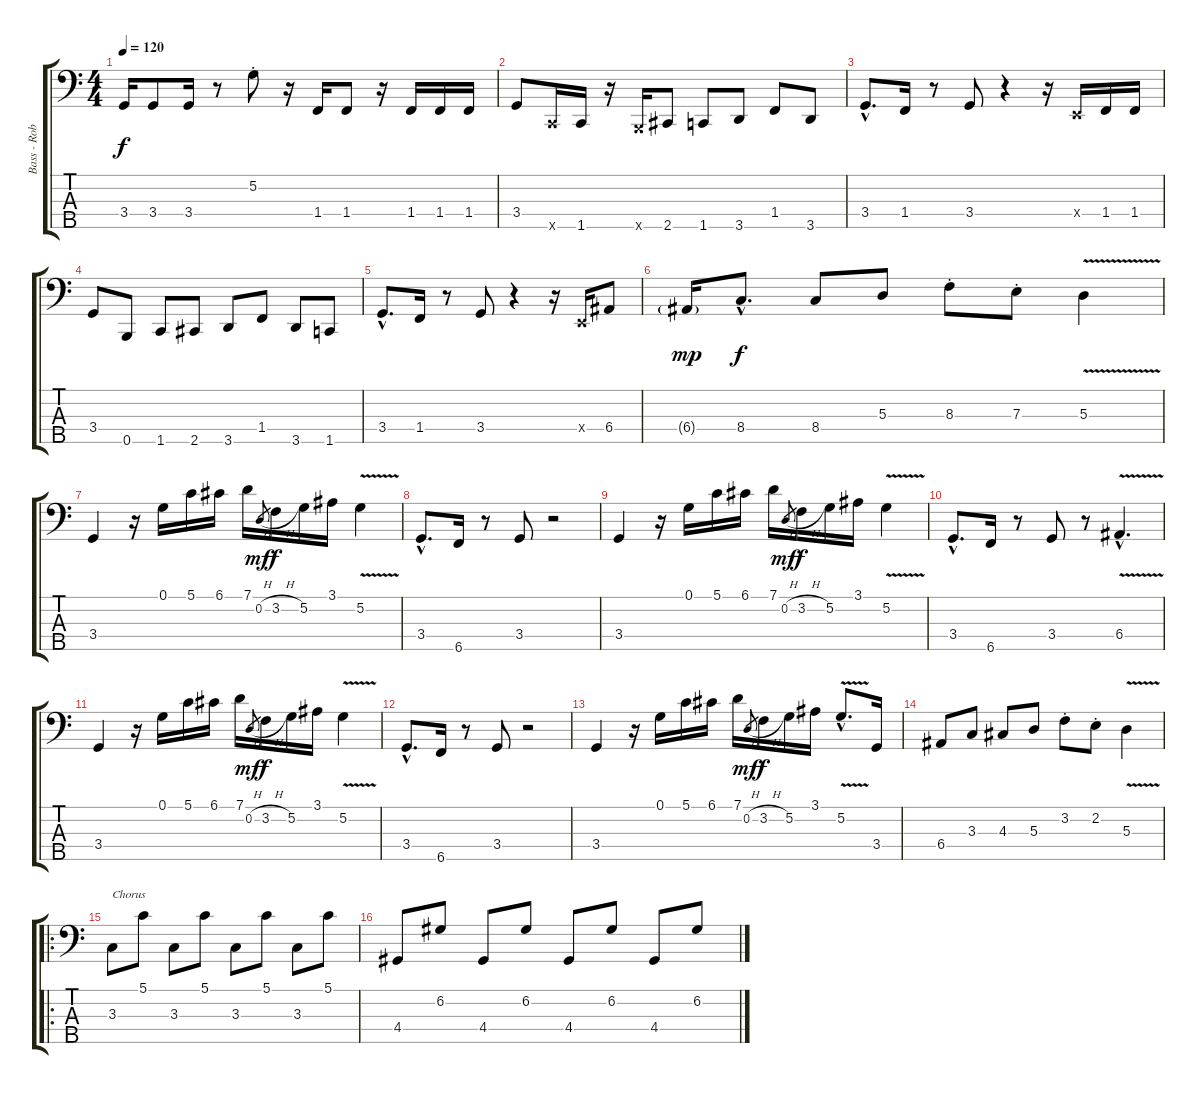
\track ("Bass - Rob Trujillo" "Bass - Rob") {instrument electricbassfinger}
\staff {score tabs}
\tuning (G2 D2 A1 E1 B0) {hide}
\ts (4 4)
\tempo 120
\clef f4
\ks c
3.4.16{dy f} 3.4.8 3.4.16 r.8 5.2{st}.8 r.16 1.4.16 1.4.8 r.16 1.4.16 1.4.16 1.4.16 |
3.4.8 1.5{x}.16 1.5.16 r.16 0.5{x}.16 2.5.8 1.5.8 3.5.8 1.4.8 3.5.8 |
3.4{hac}.8{d} 1.4.16 r.8 3.4.8 r.4 r.16 0.4{x}.16 1.4.16 1.4.16 |
3.4.8 0.5.8 1.5.8 2.5.8 3.5.8 1.4.8 3.5.8 1.5.8 |
3.4{hac}.8{d} 1.4.16 r.8 3.4.8 r.4 r.16 0.4{x}.16 6.4.8 |
6.4{g}.16{dy mp} 8.4{hac}.8{d dy f} 8.4.8 5.3.8 8.3{st}.8 7.3{st}.8 5.3{v}.4 |
3.4.4 r.16 0.1.16 5.1.16 6.1.16 7.1.16 0.2{h}.8{gr dy mf} 3.2{h}.16{dy f} 5.2.16 3.1.16 5.2{v}.4 |
3.4{hac}.8{d} 6.5.16 r.8 3.4.8 r.2 |
3.4.4 r.16 0.1.16 5.1.16 6.1.16 7.1.16 0.2{h}.8{gr dy mf} 3.2{h}.16{dy f} 5.2.16 3.1.16 5.2{v}.4 |
3.4{hac}.8{d} 6.5.16 r.8 3.4.8 r.8 6.4{v hac}.4{d} |
3.4.4 r.16 0.1.16 5.1.16 6.1.16 7.1.16 0.2{h}.8{gr dy mf} 3.2{h}.16{dy f} 5.2.16 3.1.16 5.2{v}.4 |
3.4{hac}.8{d} 6.5.16 r.8 3.4.8 r.2 |
3.4.4 r.16 0.1.16 5.1.16 6.1.16 7.1.16 0.2{h}.8{gr dy mf} 3.2{h}.16{dy f} 5.2.16 3.1.16 5.2{v hac}.8{d} 3.4.16 |
6.4.8 3.3.8 4.3.8 5.3.8 3.2{st}.8 2.2{st}.8 5.3{v}.4 |
\ro
3.3.8{txt "Chorus"} 5.1.8 3.3.8 5.1.8 3.3.8 5.1.8 3.3.8 5.1.8 |
4.4.8 6.2.8 4.4.8 6.2.8 4.4.8 6.2.8 4.4.8 6.2.8
